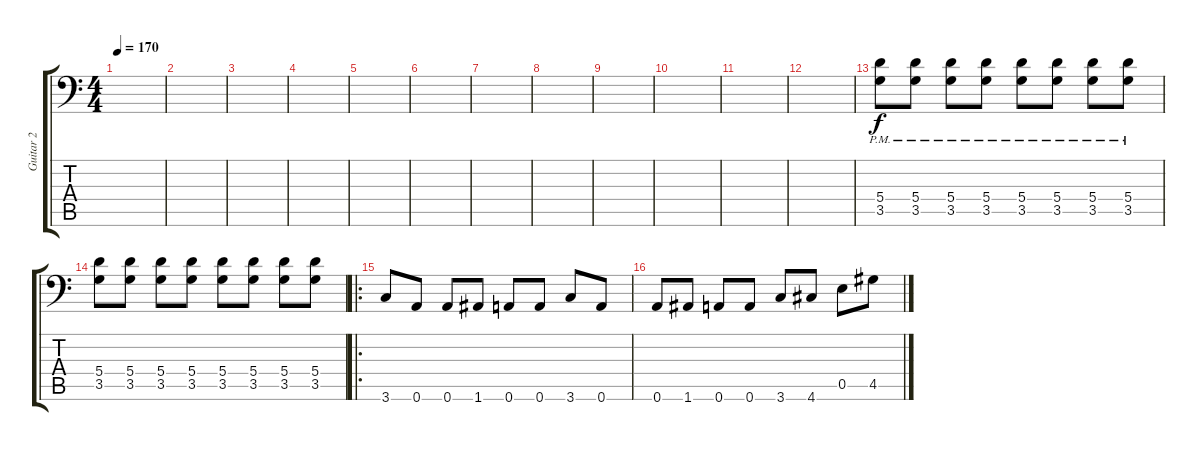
\track ("Guitar 2" "Guitar 2") {instrument distortionguitar}
\staff {score tabs}
\tuning (B3 Gb3 D3 A2 E2 A1) {hide}
\ts (4 4)
\tempo 170
\clef f4
\ks c
|
|
|
|
|
|
|
|
|
|
|
|
(5.4{pm} 3.5{pm}).8 (5.4{pm} 3.5{pm}).8 (5.4{pm} 3.5{pm}).8 (5.4{pm} 3.5{pm}).8 (5.4{pm} 3.5{pm}).8 (5.4{pm} 3.5{pm}).8 (5.4{pm} 3.5{pm}).8 (5.4{pm} 3.5{pm}).8 |
(5.4 3.5).8 (5.4 3.5).8 (5.4 3.5).8 (5.4 3.5).8 (5.4 3.5).8 (5.4 3.5).8 (5.4 3.5).8 (5.4 3.5).8 |
\ro
3.6.8 0.6.8 0.6.8 1.6.8 0.6.8 0.6.8 3.6.8 0.6.8 |
0.6.8 1.6.8 0.6.8 0.6.8 3.6.8 4.6.8 0.5.8 4.5.8
